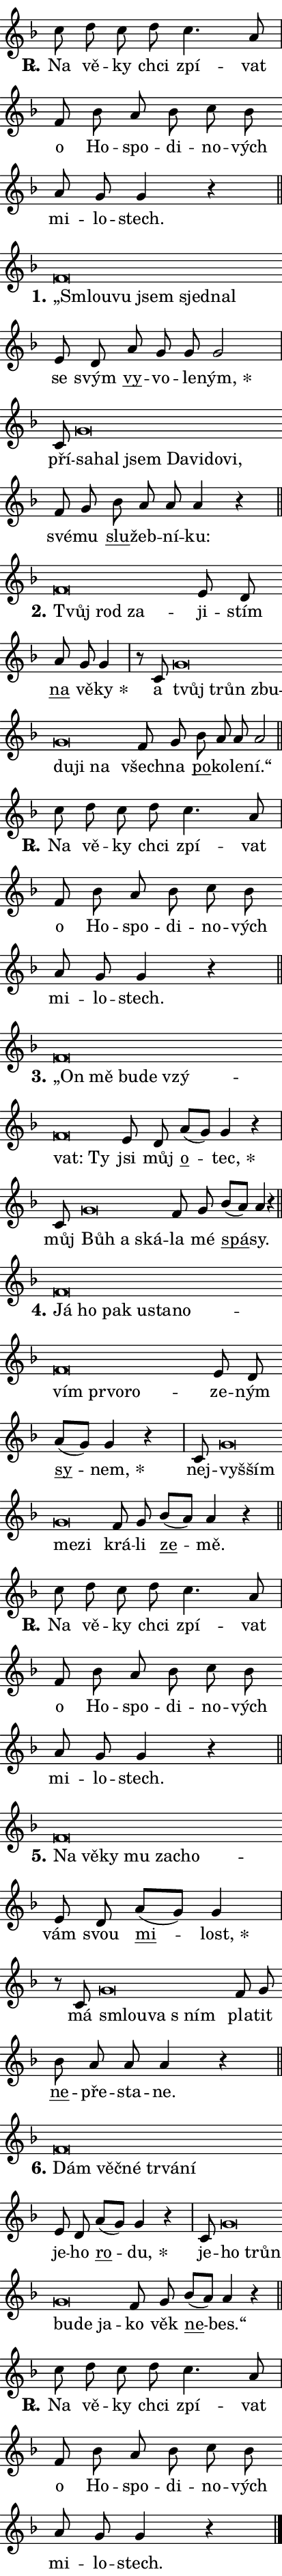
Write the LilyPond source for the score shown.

\version "2.22.1"
\header { tagline = "" }
\paper {
  indent = 0\cm
  top-margin = 0\cm
  right-margin = 0\cm
  bottom-margin = 0\cm
  left-margin = 0\cm
  paper-width = 7\cm
  page-breaking = #ly:one-page-breaking
  system-system-spacing.basic-distance = #11
  score-system-spacing.basic-distance = #11
  ragged-last = ##f
}


%% Author: Thomas Morley
%% https://lists.gnu.org/archive/html/lilypond-user/2020-05/msg00002.html
#(define (line-position grob)
"Returns position of @var[grob} in current system:
   @code{'start}, if at first time-step
   @code{'end}, if at last time-step
   @code{'middle} otherwise
"
  (let* ((col (ly:item-get-column grob))
         (ln (ly:grob-object col 'left-neighbor))
         (rn (ly:grob-object col 'right-neighbor))
         (col-to-check-left (if (ly:grob? ln) ln col))
         (col-to-check-right (if (ly:grob? rn) rn col))
         (break-dir-left
           (and
             (ly:grob-property col-to-check-left 'non-musical #f)
             (ly:item-break-dir col-to-check-left)))
         (break-dir-right
           (and
             (ly:grob-property col-to-check-right 'non-musical #f)
             (ly:item-break-dir col-to-check-right))))
        (cond ((eqv? 1 break-dir-left) 'start)
              ((eqv? -1 break-dir-right) 'end)
              (else 'middle))))

#(define (tranparent-at-line-position vctor)
  (lambda (grob)
  "Relying on @code{line-position} select the relevant enry from @var{vctor}.
Used to determine transparency,"
    (case (line-position grob)
      ((end) (not (vector-ref vctor 0)))
      ((middle) (not (vector-ref vctor 1)))
      ((start) (not (vector-ref vctor 2))))))

noteHeadBreakVisibility =
#(define-music-function (break-visibility)(vector?)
"Makes @code{NoteHead}s transparent relying on @var{break-visibility}"
#{
  \override NoteHead.transparent =
    #(tranparent-at-line-position break-visibility)
#})

#(define delete-ledgers-for-transparent-note-heads
  (lambda (grob)
    "Reads whether a @code{NoteHead} is transparent.
If so this @code{NoteHead} is removed from @code{'note-heads} from
@var{grob}, which is supposed to be @code{LedgerLineSpanner}.
As a result ledgers are not printed for this @code{NoteHead}"
    (let* ((nhds-array (ly:grob-object grob 'note-heads))
           (nhds-list
             (if (ly:grob-array? nhds-array)
                 (ly:grob-array->list nhds-array)
                 '()))
           ;; Relies on the transparent-property being done before
           ;; Staff.LedgerLineSpanner.after-line-breaking is executed.
           ;; This is fragile ...
           (to-keep
             (remove
               (lambda (nhd)
                 (ly:grob-property nhd 'transparent #f))
               nhds-list)))
      ;; TODO find a better method to iterate over grob-arrays, similiar
      ;; to filter/remove etc for lists
      ;; For now rebuilt from scratch
      (set! (ly:grob-object grob 'note-heads)  '())
      (for-each
        (lambda (nhd)
          (ly:pointer-group-interface::add-grob grob 'note-heads nhd))
        to-keep))))

hideNotes = {
  \noteHeadBreakVisibility #begin-of-line-visible
}
unHideNotes = {
  \noteHeadBreakVisibility #all-visible
}

% work-around for resetting accidentals
% https://lilypond.org/doc/v2.23/Documentation/notation/displaying-rhythms#unmetered-music
cadenzaMeasure = {
  \cadenzaOff
  \partial 1024 s1024
  \cadenzaOn
}

#(define-markup-command (accent layout props text) (markup?)
  "Underline accented syllable"
  (interpret-markup layout props
    #{\markup \override #'(offset . 4.3) \underline { #text }#}))

responsum = \markup \concat {
  "R" \hspace #-1.05 \path #0.1 #'((moveto 0 0.07) (lineto 0.9 0.8)) \hspace #0.05 "."
}

\layout {
    \context {
        \Staff
        \remove "Time_signature_engraver"
        \override LedgerLineSpanner.after-line-breaking = #delete-ledgers-for-transparent-note-heads
    }
    \context {
        \Voice {
            \override NoteHead.output-attributes = #'((class . "notehead"))
            \override Hairpin.height = #0.55
        }
    }
    \context {
        \Lyrics {
            \override StanzaNumber.output-attributes = #'((class . "stanzanumber"))
            \override LyricSpace.minimum-distance = #0.9
            \override LyricText.font-name = #"TeX Gyre Schola"
            \override LyricText.font-size = 1
            \override StanzaNumber.font-name = #"TeX Gyre Schola Bold"
            \override StanzaNumber.font-size = 1
        }
    }
}

% magnetic-lyrics.ily
%
%   written by
%     Jean Abou Samra <jean@abou-samra.fr>
%     Werner Lemberg <wl@gnu.org>
%
%   adapted by
%     Jiri Hon <jiri.hon@gmail.com>
%
% Version 2022-Apr-15

% https://www.mail-archive.com/lilypond-user@gnu.org/msg149350.html

#(define (Left_hyphen_pointer_engraver context)
   "Collect syllable-hyphen-syllable occurrences in lyrics and store
them in properties.  This engraver only looks to the left.  For
example, if the lyrics input is @code{foo -- bar}, it does the
following.

@itemize @bullet
@item
Set the @code{text} property of the @code{LyricHyphen} grob between
@q{foo} and @q{bar} to @code{foo}.

@item
Set the @code{left-hyphen} property of the @code{LyricText} grob with
text @q{foo} to the @code{LyricHyphen} grob between @q{foo} and
@q{bar}.
@end itemize

Use this auxiliary engraver in combination with the
@code{lyric-@/text::@/apply-@/magnetic-@/offset!} hook."
   (let ((hyphen #f)
         (text #f))
     (make-engraver
      (acknowledgers
       ((lyric-syllable-interface engraver grob source-engraver)
        (set! text grob)))
      (end-acknowledgers
       ((lyric-hyphen-interface engraver grob source-engraver)
        ;(when (not (grob::has-interface grob 'lyric-space-interface))
          (set! hyphen grob)));)
      ((stop-translation-timestep engraver)
       (when (and text hyphen)
         (ly:grob-set-object! text 'left-hyphen hyphen))
       (set! text #f)
       (set! hyphen #f)))))

#(define (lyric-text::apply-magnetic-offset! grob)
   "If the space between two syllables is less than the value in
property @code{LyricText@/.details@/.squash-threshold}, move the right
syllable to the left so that it gets concatenated with the left
syllable.

Use this function as a hook for
@code{LyricText@/.after-@/line-@/breaking} if the
@code{Left_@/hyphen_@/pointer_@/engraver} is active."
   (let ((hyphen (ly:grob-object grob 'left-hyphen #f)))
     (when hyphen
       (let ((left-text (ly:spanner-bound hyphen LEFT)))
         (when (grob::has-interface left-text 'lyric-syllable-interface)
           (let* ((common (ly:grob-common-refpoint grob left-text X))
                  (this-x-ext (ly:grob-extent grob common X))
                  (left-x-ext
                   (begin
                     ;; Trigger magnetism for left-text.
                     (ly:grob-property left-text 'after-line-breaking)
                     (ly:grob-extent left-text common X)))
                  ;; `delta` is the gap width between two syllables.
                  (delta (- (interval-start this-x-ext)
                            (interval-end left-x-ext)))
                  (details (ly:grob-property grob 'details))
                  (threshold (assoc-get 'squash-threshold details 0.2)))
             (when (< delta threshold)
               (let* (;; We have to manipulate the input text so that
                      ;; ligatures crossing syllable boundaries are not
                      ;; disabled.  For languages based on the Latin
                      ;; script this is essentially a beautification.
                      ;; However, for non-Western scripts it can be a
                      ;; necessity.
                      (lt (ly:grob-property left-text 'text))
                      (rt (ly:grob-property grob 'text))
                      (is-space (grob::has-interface hyphen 'lyric-space-interface))
                      (space (if is-space " " ""))
                      (space-markup (grob-interpret-markup grob " "))
                      (space-size (interval-length (ly:stencil-extent space-markup X)))
                      (extra-delta (if is-space space-size 0))
                      ;; Append new syllable.
                      (ltrt-space (if (and (string? lt) (string? rt))
                                (string-append lt space rt)
                                (make-concat-markup (list lt space rt))))
                      ;; Right-align `ltrt` to the right side.
                      (ltrt-space-markup (grob-interpret-markup
                               grob
                               (make-translate-markup
                                (cons (interval-length this-x-ext) 0)
                                (make-right-align-markup ltrt-space)))))
                 (begin
                   ;; Don't print `left-text`.
                   (ly:grob-set-property! left-text 'stencil #f)
                   ;; Set text and stencil (which holds all collected
                   ;; syllables so far) and shift it to the left.
                   (ly:grob-set-property! grob 'text ltrt-space)
                   (ly:grob-set-property! grob 'stencil ltrt-space-markup)
                   (ly:grob-translate-axis! grob (- (- delta extra-delta)) X))))))))))


#(define (lyric-hyphen::displace-bounds-first grob)
   ;; Make very sure this callback isn't triggered too early.
   (let ((left (ly:spanner-bound grob LEFT))
         (right (ly:spanner-bound grob RIGHT)))
     (ly:grob-property left 'after-line-breaking)
     (ly:grob-property right 'after-line-breaking)
     (ly:lyric-hyphen::print grob)))

squashThreshold = #0.4

\layout {
  \context {
    \Lyrics
    \consists #Left_hyphen_pointer_engraver
    \override LyricText.after-line-breaking =
      #lyric-text::apply-magnetic-offset!
    \override LyricHyphen.stencil = #lyric-hyphen::displace-bounds-first
    \override LyricText.details.squash-threshold = \squashThreshold
    \override LyricHyphen.minimum-distance = 0
    \override LyricHyphen.minimum-length = \squashThreshold
  }
}

squash = \override LyricText.details.squash-threshold = 9999
unSquash = \override LyricText.details.squash-threshold = \squashThreshold

left = \override LyricText.self-alignment-X = #LEFT
unLeft = \revert LyricText.self-alignment-X

starOffset = #(lambda (grob) 
                (let ((x_offset (ly:self-alignment-interface::aligned-on-x-parent grob)))
                  (if (= x_offset 0) 0 (+ x_offset 1.2))))

star = #(define-music-function (syllable)(string?)
"Append star separator at the end of a syllable"
#{
  \once \override LyricText.X-offset = #starOffset
  \lyricmode { \markup {
    #syllable
    \override #'((font-name . "TeX Gyre Schola Bold")) \hspace #0.2 \lower #0.65 \larger "*"
  } }
#})

starAccent = #(define-music-function (syllable)(string?)
"Append star separator at the end of a syllable and make accent"
#{
  \once \override LyricText.X-offset = #starOffset
  \lyricmode { \markup {
    \accent #syllable
    \override #'((font-name . "TeX Gyre Schola Bold")) \hspace #0.2 \lower #0.65 \larger "*"
  } }
#})

breath = #(define-music-function (syllable)(string?)
"Append breathing indicator at the end of a syllable"
#{
  \lyricmode { \markup { #syllable "+" } }
#})

optionalBreath = #(define-music-function (syllable)(string?)
"Append optional breathing indicator at the end of a syllable"
#{
  \lyricmode { \markup { #syllable "(+)" } }
#})


\score {
    <<
        \new Voice = "melody" { \cadenzaOn \key f \major \relative { c''8 d c d c4. a8 \cadenzaMeasure \bar "|" f bes a bes \bar "" c bes \bar "" a g g4 r \cadenzaMeasure \bar "||" \break }
\relative { f'\breve*1/16 \hideNotes \breve*1/16 \bar "" \breve*1/16 \bar "" \breve*1/16 \breve*1/16 \bar "" \unHideNotes e8 d \bar "" a' g g g2 \cadenzaMeasure \bar "|" c,8 g'\breve*1/16 \hideNotes \breve*1/16 \bar "" \breve*1/16 \bar "" \breve*1/16 \bar "" \breve*1/16 \bar "" \breve*1/16 \breve*1/16 \bar "" \unHideNotes f8 g \bar "" bes a a a4 r \cadenzaMeasure \bar "||" \break }
\relative { f'\breve*1/16 \hideNotes \breve*1/16 \breve*1/16 \bar "" \unHideNotes e8 d \bar "" a' g g4 \cadenzaMeasure \bar "|" r8 c,8 g'\breve*1/16 \hideNotes \breve*1/16 \bar "" \breve*1/16 \bar "" \breve*1/16 \bar "" \breve*1/16 \breve*1/16 \bar "" \unHideNotes f8 g \bar "" bes a a a2 \cadenzaMeasure \bar "||" \break }
\relative { c''8 d c d c4. a8 \cadenzaMeasure \bar "|" f bes a bes \bar "" c bes \bar "" a g g4 r \cadenzaMeasure \bar "||" \break }
\relative { f'\breve*1/16 \hideNotes \breve*1/16 \bar "" \breve*1/16 \bar "" \breve*1/16 \bar "" \breve*1/16 \bar "" \breve*1/16 \breve*1/16 \bar "" \unHideNotes e8 d \bar "" a'[( g)] g4 r \cadenzaMeasure \bar "|" c,8 g'\breve*1/16 \hideNotes \breve*1/16 \breve*1/16 \bar "" \unHideNotes f8 g \bar "" bes[( a)] a4 r \cadenzaMeasure \bar "||" \break }
\relative { f'\breve*1/16 \hideNotes \breve*1/16 \bar "" \breve*1/16 \bar "" \breve*1/16 \bar "" \breve*1/16 \bar "" \breve*1/16 \bar "" \breve*1/16 \bar "" \breve*1/16 \bar "" \breve*1/16 \breve*1/16 \bar "" \unHideNotes e8 d \bar "" a'[( g)] g4 r \cadenzaMeasure \bar "|" c,8 g'\breve*1/16 \hideNotes \breve*1/16 \bar "" \breve*1/16 \breve*1/16 \bar "" \unHideNotes f8 g \bar "" bes[( a)] a4 r \cadenzaMeasure \bar "||" \break }
\relative { c''8 d c d c4. a8 \cadenzaMeasure \bar "|" f bes a bes \bar "" c bes \bar "" a g g4 r \cadenzaMeasure \bar "||" \break }
\relative { f'\breve*1/16 \hideNotes \breve*1/16 \bar "" \breve*1/16 \bar "" \breve*1/16 \bar "" \breve*1/16 \breve*1/16 \bar "" \unHideNotes e8 d \bar "" a'[( g)] g4 \cadenzaMeasure \bar "|" r8 c,8 g'\breve*1/16 \hideNotes \breve*1/16 \breve*1/16 \bar "" \unHideNotes f8 g \bar "" bes a a a4 r \cadenzaMeasure \bar "||" \break }
\relative { f'\breve*1/16 \hideNotes \breve*1/16 \bar "" \breve*1/16 \bar "" \breve*1/16 \bar "" \breve*1/16 \breve*1/16 \bar "" \unHideNotes e8 d \bar "" a'[( g)] g4 r \cadenzaMeasure \bar "|" c,8 g'\breve*1/16 \hideNotes \breve*1/16 \bar "" \breve*1/16 \bar "" \breve*1/16 \breve*1/16 \bar "" \unHideNotes f8 g \bar "" bes[( a)] a4 r \cadenzaMeasure \bar "||" \break }
\relative { c''8 d c d c4. a8 \cadenzaMeasure \bar "|" f bes a bes \bar "" c bes \bar "" a g g4 r \cadenzaMeasure \bar "||" \break } \bar "|." }
        \new Lyrics \lyricsto "melody" { \lyricmode { \set stanza = \responsum
Na vě -- ky chci zpí -- vat o Ho -- spo -- di -- no -- vých mi -- lo -- stech.
\set stanza = "1."
\left „Smlou -- \squash vu jsem sjed -- nal \unLeft \unSquash se svým \markup \accent vy -- vo -- le -- \star ným, pří -- \left sa -- \squash hal jsem Da -- vi -- do -- vi, \unLeft \unSquash své -- mu \markup \accent slu -- žeb -- ní -- ku:
\set stanza = "2."
\left Tvůj \squash rod za -- \unLeft \unSquash ji -- stím \markup \accent na vě -- \star ky a \left tvůj \squash trůn zbu -- du -- ji na \unLeft \unSquash všech -- na \markup \accent po -- ko -- le -- ní.“
\set stanza = \responsum
Na vě -- ky chci zpí -- vat o Ho -- spo -- di -- no -- vých mi -- lo -- stech.
\set stanza = "3."
\left „On \squash mě bu -- de vzý -- vat: Ty \unLeft \unSquash jsi můj \markup \accent o -- \star tec, můj \left Bůh \squash a ská -- \unLeft \unSquash la mé \markup \accent spá -- sy.
\set stanza = "4."
\left Já \squash ho pak u -- sta -- no -- vím pr -- vo -- ro -- \unLeft \unSquash ze -- ným \markup \accent sy -- \star nem, nej -- \left vyš -- \squash ším me -- zi \unLeft \unSquash krá -- li \markup \accent ze -- mě.
\set stanza = \responsum
Na vě -- ky chci zpí -- vat o Ho -- spo -- di -- no -- vých mi -- lo -- stech.
\set stanza = "5."
\left Na \squash vě -- ky mu za -- cho -- \unLeft \unSquash vám svou \markup \accent mi -- \star lost, má \left smlou -- \squash va "s ním" \unLeft \unSquash pla -- tit \markup \accent ne -- pře -- sta -- ne.
\set stanza = "6."
\left Dám \squash věč -- né tr -- vá -- ní \unLeft \unSquash je -- ho \markup \accent ro -- \star du, je -- \left ho \squash trůn bu -- de ja -- \unLeft \unSquash ko věk \markup \accent ne -- bes.“
\set stanza = \responsum
Na vě -- ky chci zpí -- vat o Ho -- spo -- di -- no -- vých mi -- lo -- stech. } }
    >>
    \layout {}
}
